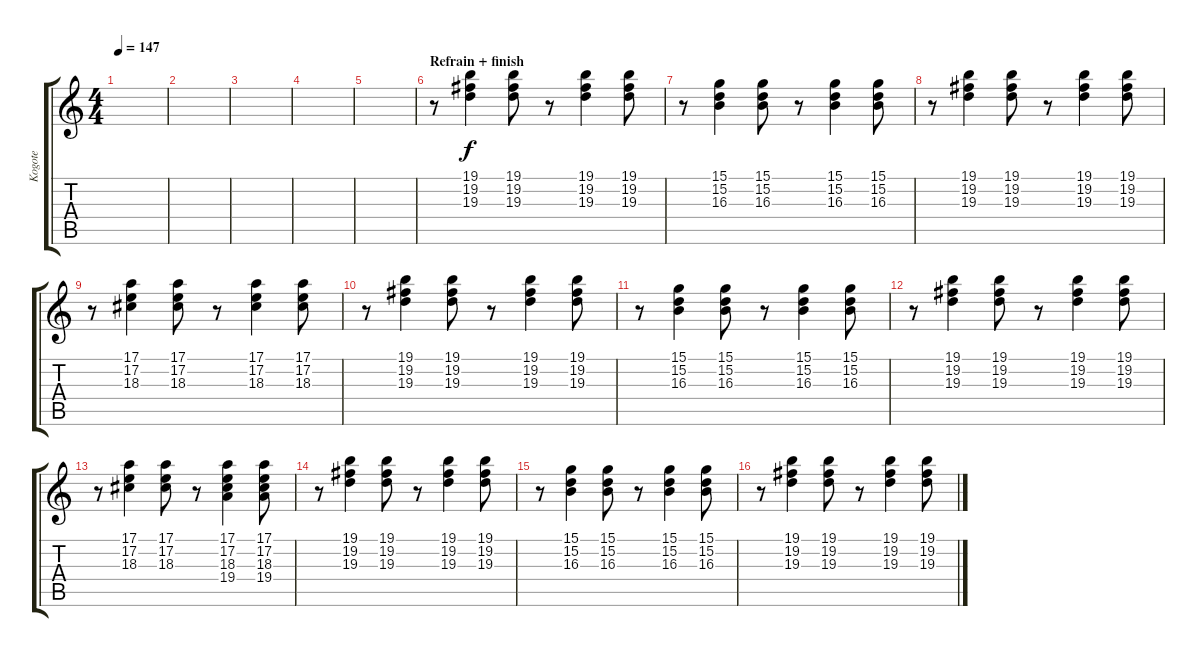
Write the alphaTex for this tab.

\track ("Kogote" "Kogote") {instrument drawbarorgan}
\staff {score tabs}
\tuning (E4 B3 G3 D3 A2 E2) {hide}
\ts (4 4)
\tempo 147
\clef g2
\ks c
|
|
|
|
|
\section ("" "Refrain + finish")
r.8 (19.1 19.2 19.3).4 (19.1 19.2 19.3).8 r.8 (19.1 19.2 19.3).4 (19.1 19.2 19.3).8 |
r.8 (15.1 15.2 16.3).4 (15.1 15.2 16.3).8 r.8 (15.1 15.2 16.3).4 (15.1 15.2 16.3).8 |
r.8 (19.1 19.2 19.3).4 (19.1 19.2 19.3).8 r.8 (19.1 19.2 19.3).4 (19.1 19.2 19.3).8 |
r.8 (17.1 17.2 18.3).4 (17.1 17.2 18.3).8 r.8 (17.1 17.2 18.3).4 (17.1 17.2 18.3).8 |
r.8 (19.1 19.2 19.3).4 (19.1 19.2 19.3).8 r.8 (19.1 19.2 19.3).4 (19.1 19.2 19.3).8 |
r.8 (15.1 15.2 16.3).4 (15.1 15.2 16.3).8 r.8 (15.1 15.2 16.3).4 (15.1 15.2 16.3).8 |
r.8 (19.1 19.2 19.3).4 (19.1 19.2 19.3).8 r.8 (19.1 19.2 19.3).4 (19.1 19.2 19.3).8 |
r.8 (17.1 17.2 18.3).4 (17.1 17.2 18.3).8 r.8 (17.1 17.2 18.3 19.4).4 (17.1 17.2 18.3 19.4).8 |
r.8 (19.1 19.2 19.3).4 (19.1 19.2 19.3).8 r.8 (19.1 19.2 19.3).4 (19.1 19.2 19.3).8 |
r.8 (15.1 15.2 16.3).4 (15.1 15.2 16.3).8 r.8 (15.1 15.2 16.3).4 (15.1 15.2 16.3).8 |
r.8 (19.1 19.2 19.3).4 (19.1 19.2 19.3).8 r.8 (19.1 19.2 19.3).4 (19.1 19.2 19.3).8
